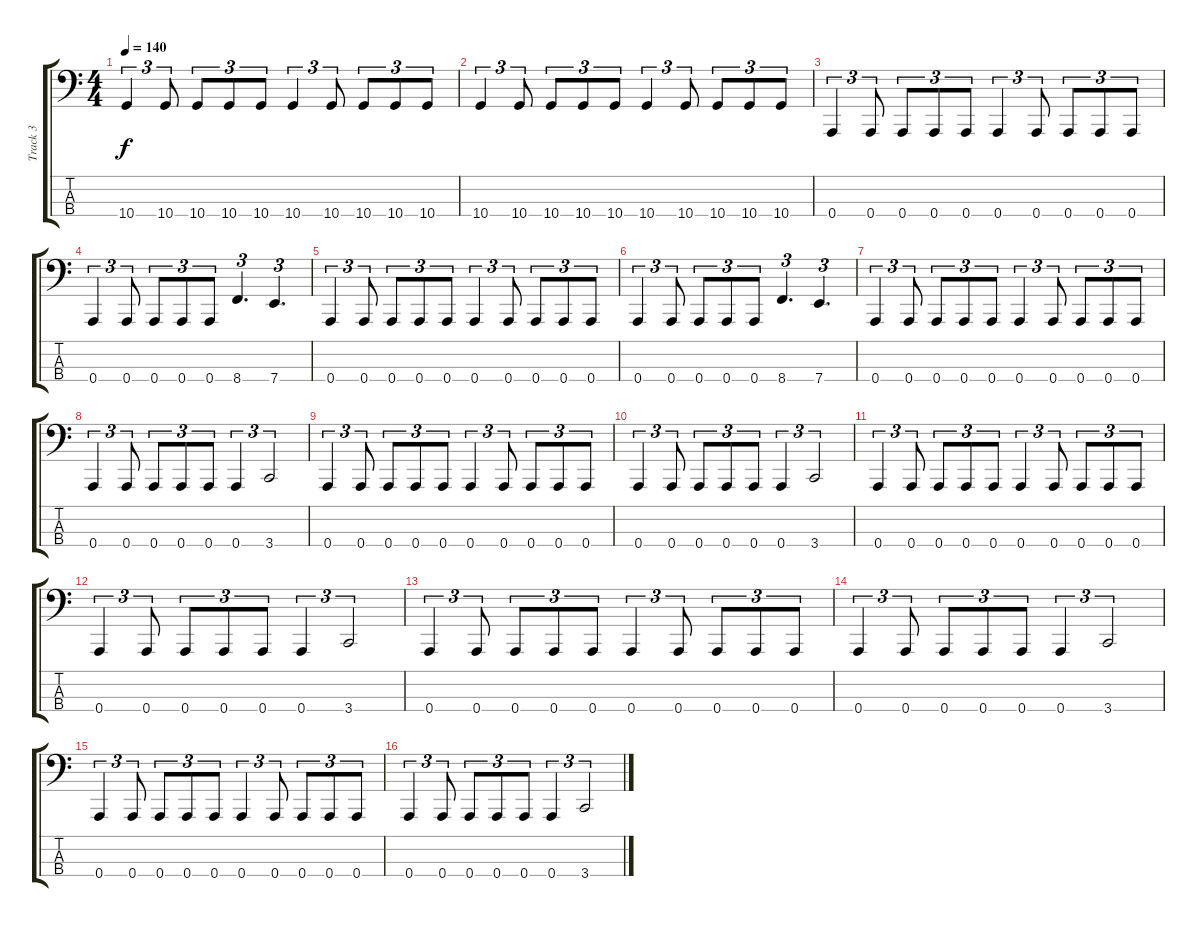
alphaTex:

\track ("Track 3" "Track 3") {instrument electricbasspick}
\staff {score tabs}
\tuning (D2 A1 E1 A0) {hide}
\ts (4 4)
\tempo 140
\clef f4
\ks c
10.4.4{tu (3 2) dy f} 10.4.8{tu (3 2)} 10.4.8{tu (3 2)} 10.4.8{tu (3 2)} 10.4.8{tu (3 2)} 10.4.4{tu (3 2)} 10.4.8{tu (3 2)} 10.4.8{tu (3 2)} 10.4.8{tu (3 2)} 10.4.8{tu (3 2)} |
10.4.4{tu (3 2)} 10.4.8{tu (3 2)} 10.4.8{tu (3 2)} 10.4.8{tu (3 2)} 10.4.8{tu (3 2)} 10.4.4{tu (3 2)} 10.4.8{tu (3 2)} 10.4.8{tu (3 2)} 10.4.8{tu (3 2)} 10.4.8{tu (3 2)} |
0.4.4{tu (3 2)} 0.4.8{tu (3 2)} 0.4.8{tu (3 2)} 0.4.8{tu (3 2)} 0.4.8{tu (3 2)} 0.4.4{tu (3 2)} 0.4.8{tu (3 2)} 0.4.8{tu (3 2)} 0.4.8{tu (3 2)} 0.4.8{tu (3 2)} |
0.4.4{tu (3 2)} 0.4.8{tu (3 2)} 0.4.8{tu (3 2)} 0.4.8{tu (3 2)} 0.4.8{tu (3 2)} 8.4.4{d tu (3 2)} 7.4.4{d tu (3 2)} |
0.4.4{tu (3 2)} 0.4.8{tu (3 2)} 0.4.8{tu (3 2)} 0.4.8{tu (3 2)} 0.4.8{tu (3 2)} 0.4.4{tu (3 2)} 0.4.8{tu (3 2)} 0.4.8{tu (3 2)} 0.4.8{tu (3 2)} 0.4.8{tu (3 2)} |
0.4.4{tu (3 2)} 0.4.8{tu (3 2)} 0.4.8{tu (3 2)} 0.4.8{tu (3 2)} 0.4.8{tu (3 2)} 8.4.4{d tu (3 2)} 7.4.4{d tu (3 2)} |
0.4.4{tu (3 2)} 0.4.8{tu (3 2)} 0.4.8{tu (3 2)} 0.4.8{tu (3 2)} 0.4.8{tu (3 2)} 0.4.4{tu (3 2)} 0.4.8{tu (3 2)} 0.4.8{tu (3 2)} 0.4.8{tu (3 2)} 0.4.8{tu (3 2)} |
0.4.4{tu (3 2)} 0.4.8{tu (3 2)} 0.4.8{tu (3 2)} 0.4.8{tu (3 2)} 0.4.8{tu (3 2)} 0.4.4{tu (3 2)} 3.4.2{tu (3 2)} |
0.4.4{tu (3 2)} 0.4.8{tu (3 2)} 0.4.8{tu (3 2)} 0.4.8{tu (3 2)} 0.4.8{tu (3 2)} 0.4.4{tu (3 2)} 0.4.8{tu (3 2)} 0.4.8{tu (3 2)} 0.4.8{tu (3 2)} 0.4.8{tu (3 2)} |
0.4.4{tu (3 2)} 0.4.8{tu (3 2)} 0.4.8{tu (3 2)} 0.4.8{tu (3 2)} 0.4.8{tu (3 2)} 0.4.4{tu (3 2)} 3.4.2{tu (3 2)} |
0.4.4{tu (3 2)} 0.4.8{tu (3 2)} 0.4.8{tu (3 2)} 0.4.8{tu (3 2)} 0.4.8{tu (3 2)} 0.4.4{tu (3 2)} 0.4.8{tu (3 2)} 0.4.8{tu (3 2)} 0.4.8{tu (3 2)} 0.4.8{tu (3 2)} |
0.4.4{tu (3 2)} 0.4.8{tu (3 2)} 0.4.8{tu (3 2)} 0.4.8{tu (3 2)} 0.4.8{tu (3 2)} 0.4.4{tu (3 2)} 3.4.2{tu (3 2)} |
0.4.4{tu (3 2)} 0.4.8{tu (3 2)} 0.4.8{tu (3 2)} 0.4.8{tu (3 2)} 0.4.8{tu (3 2)} 0.4.4{tu (3 2)} 0.4.8{tu (3 2)} 0.4.8{tu (3 2)} 0.4.8{tu (3 2)} 0.4.8{tu (3 2)} |
0.4.4{tu (3 2)} 0.4.8{tu (3 2)} 0.4.8{tu (3 2)} 0.4.8{tu (3 2)} 0.4.8{tu (3 2)} 0.4.4{tu (3 2)} 3.4.2{tu (3 2)} |
0.4.4{tu (3 2)} 0.4.8{tu (3 2)} 0.4.8{tu (3 2)} 0.4.8{tu (3 2)} 0.4.8{tu (3 2)} 0.4.4{tu (3 2)} 0.4.8{tu (3 2)} 0.4.8{tu (3 2)} 0.4.8{tu (3 2)} 0.4.8{tu (3 2)} |
0.4.4{tu (3 2)} 0.4.8{tu (3 2)} 0.4.8{tu (3 2)} 0.4.8{tu (3 2)} 0.4.8{tu (3 2)} 0.4.4{tu (3 2)} 3.4.2{tu (3 2)}
